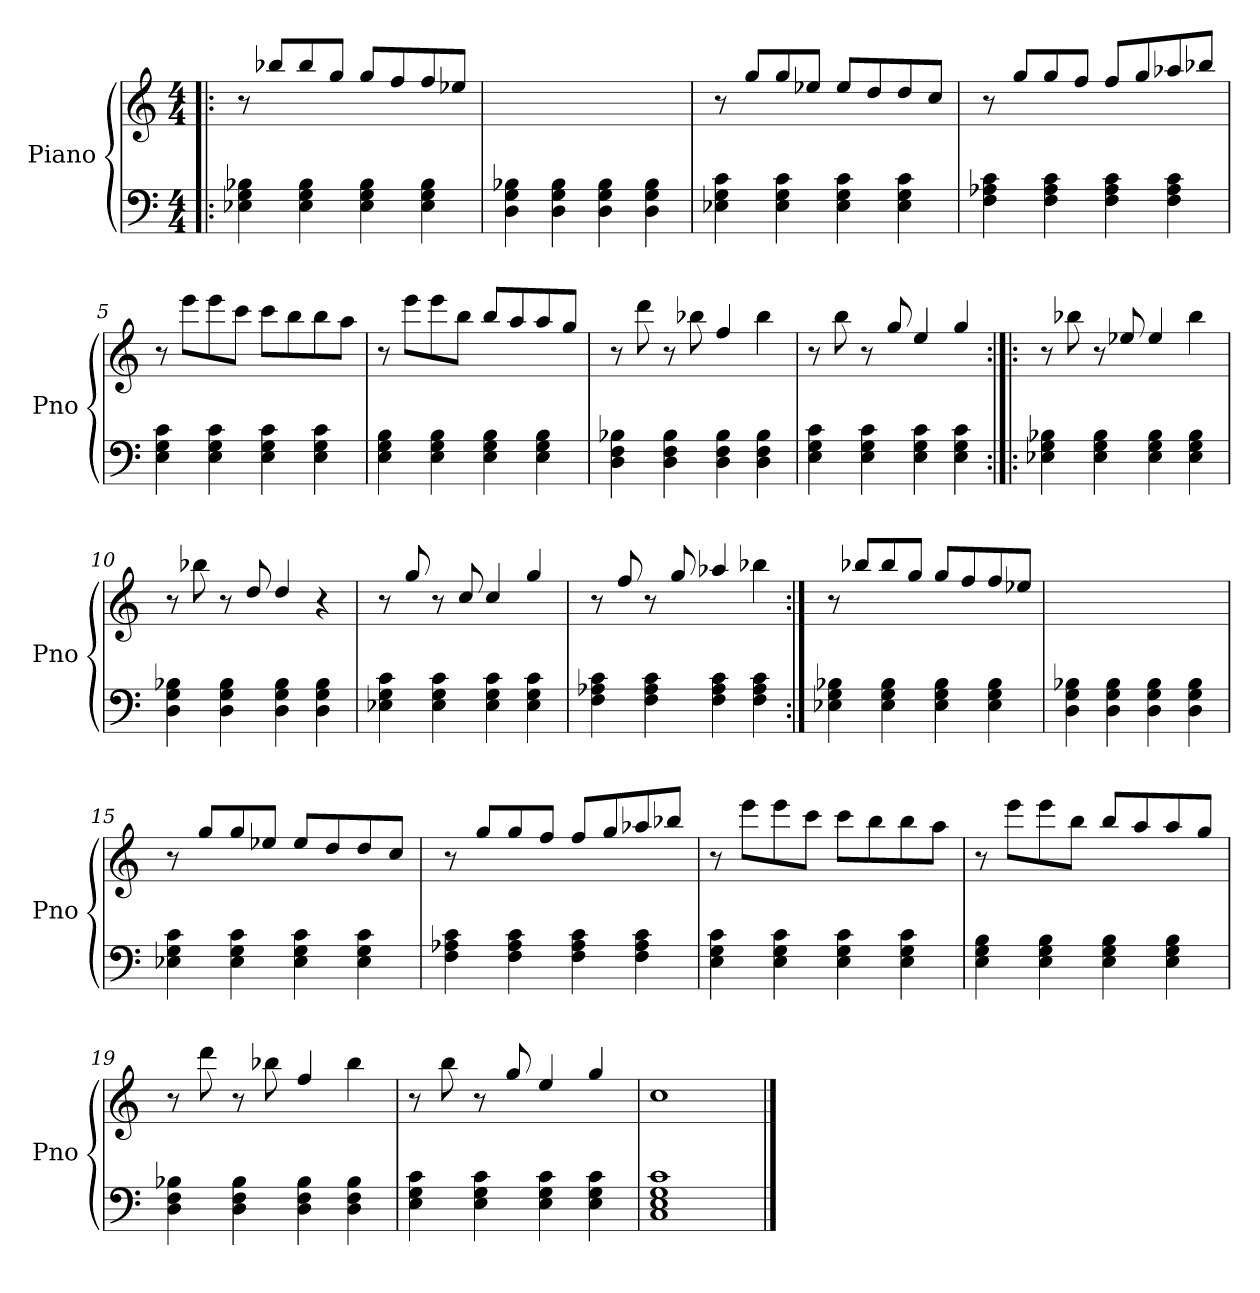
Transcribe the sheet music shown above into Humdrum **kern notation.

**kern	**kern
*part1	*part1
*staff2	*staff1
*I"Piano	*
*I'Pno	*
*clefF4	*clefG2
*k[]	*k[]
*M4/4	*M4/4
=1!|:	=1!|:
4E-X\ 4G\ 4B-X\	8r
*	*MM48
.	8bb-X/L
4E-\ 4G\ 4B-\	8bb-/
.	8gg/J
4E-\ 4G\ 4B-\	8gg/L
.	8ff/
4E-\ 4G\ 4B-\	8ff/
.	8ee-X/J
=2	=2
4D\ 4G\ 4B-X\	1ryy
4D\ 4G\ 4B-\	.
4D\ 4G\ 4B-\	.
4D\ 4G\ 4B-\	.
=3	=3
4E-X\ 4G\ 4c\	8r
.	8gg/L
4E-\ 4G\ 4c\	8gg/
.	8ee-X/J
4E-\ 4G\ 4c\	8ee-/L
.	8dd/
4E-\ 4G\ 4c\	8dd/
.	8cc/J
=4	=4
4F\ 4A-X\ 4c\	8r
.	8gg/L
4F\ 4A-\ 4c\	8gg/
.	8ff/J
4F\ 4A-\ 4c\	8ff/L
.	8gg/
4F\ 4A-\ 4c\	8aa-X/
.	8bb-X/J
!!LO:LB:g=z
=5	=5
4E\ 4G\ 4c\	8r
.	8eee\L
4E\ 4G\ 4c\	8eee\
.	8ccc\J
4E\ 4G\ 4c\	8ccc\L
.	8bb\
4E\ 4G\ 4c\	8bb\
.	8aa\J
=6	=6
4E\ 4G\ 4B\	8r
.	8eee\L
4E\ 4G\ 4B\	8eee\
.	8bb\J
4E\ 4G\ 4B\	8bb/L
.	8aa/
4E\ 4G\ 4B\	8aa/
.	8gg/J
=7	=7
4D\ 4F\ 4B-X\	8r
.	8ddd\
4D\ 4F\ 4B-\	8r
.	8bb-X\
4D\ 4F\ 4B-\	4ff/
4D\ 4F\ 4B-\	4bb-\
=8	=8
4E\ 4G\ 4c\	8r
.	8bb\
4E\ 4G\ 4c\	8r
.	8gg/
4E\ 4G\ 4c\	4ee/
4E\ 4G\ 4c\	4gg/
!!LO:LB:g=z
=9:|!|:	=9:|!|:
4E-X\ 4G\ 4B-X\	8r
.	8bb-X\
4E-\ 4G\ 4B-\	8r
.	8ee-X/
4E-\ 4G\ 4B-\	4ee-/
4E-\ 4G\ 4B-\	4bb-\
=10	=10
4D\ 4G\ 4B-X\	8r
.	8bb-X\
4D\ 4G\ 4B-\	8r
.	8dd/
4D\ 4G\ 4B-\	4dd/
4D\ 4G\ 4B-\	4r
=11	=11
4E-X\ 4G\ 4c\	8r
.	8gg/
4E-\ 4G\ 4c\	8r
.	8cc/
4E-\ 4G\ 4c\	4cc/
4E-\ 4G\ 4c\	4gg/
=12	=12
4F\ 4A-X\ 4c\	8r
.	8ff/
4F\ 4A-\ 4c\	8r
.	8gg/
4F\ 4A-\ 4c\	4aa-X/
4F\ 4A-\ 4c\	4bb-X\
!!LO:LB:g=z
=13:|!	=13:|!
4E-X\ 4G\ 4B-X\	8r
.	8bb-X/L
4E-\ 4G\ 4B-\	8bb-/
.	8gg/J
4E-\ 4G\ 4B-\	8gg/L
.	8ff/
4E-\ 4G\ 4B-\	8ff/
.	8ee-X/J
=14	=14
4D\ 4G\ 4B-X\	1ryy
4D\ 4G\ 4B-\	.
4D\ 4G\ 4B-\	.
4D\ 4G\ 4B-\	.
=15	=15
4E-X\ 4G\ 4c\	8r
.	8gg/L
4E-\ 4G\ 4c\	8gg/
.	8ee-X/J
4E-\ 4G\ 4c\	8ee-/L
.	8dd/
4E-\ 4G\ 4c\	8dd/
.	8cc/J
=16	=16
4F\ 4A-X\ 4c\	8r
.	8gg/L
4F\ 4A-\ 4c\	8gg/
.	8ff/J
4F\ 4A-\ 4c\	8ff/L
.	8gg/
4F\ 4A-\ 4c\	8aa-X/
.	8bb-X/J
=17	=17
4E\ 4G\ 4c\	8r
.	8eee\L
4E\ 4G\ 4c\	8eee\
.	8ccc\J
4E\ 4G\ 4c\	8ccc\L
.	8bb\
4E\ 4G\ 4c\	8bb\
.	8aa\J
!!LO:PB:g=z
=18	=18
4E\ 4G\ 4B\	8r
.	8eee\L
4E\ 4G\ 4B\	8eee\
.	8bb\J
4E\ 4G\ 4B\	8bb/L
.	8aa/
4E\ 4G\ 4B\	8aa/
.	8gg/J
=19	=19
4D\ 4F\ 4B-X\	8r
.	8ddd\
4D\ 4F\ 4B-\	8r
.	8bb-X\
4D\ 4F\ 4B-\	4ff/
4D\ 4F\ 4B-\	4bb-\
=20	=20
4E\ 4G\ 4c\	8r
.	8bb\
4E\ 4G\ 4c\	8r
.	8gg/
4E\ 4G\ 4c\	4ee/
4E\ 4G\ 4c\	4gg/
=21	=21
1C 1E 1G 1c	1cc
==	==
*-	*-
